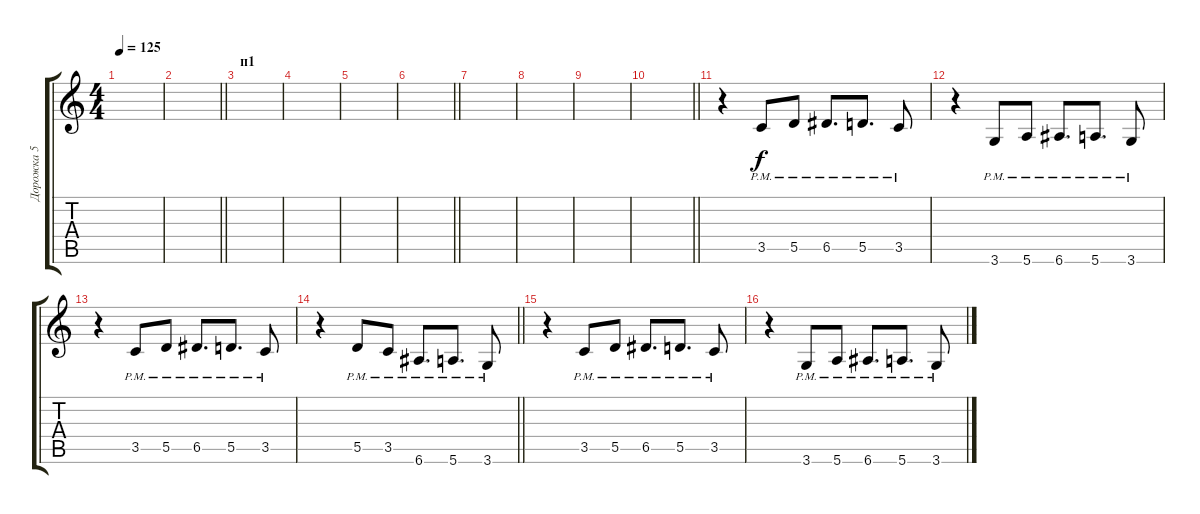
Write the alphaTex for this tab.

\track ("Дорожка 5" "Дорожка 5") {instrument overdrivenguitar}
\staff {score tabs}
\tuning (E4 B3 G3 D3 A2 E2) {hide}
\ts (4 4)
\tempo 125
\clef g2
\ks c
|
\barLineRight lightlight
|
\section ("" "п1")
|
|
|
\barLineRight lightlight
|
|
|
|
\barLineRight lightlight
|
r.4 3.5{pm}.8 5.5{pm}.8 6.5{pm}.8{d} 5.5{pm}.8{d} 3.5{pm}.8 |
r.4 3.6{pm}.8 5.6{pm}.8 6.6{pm}.8{d} 5.6{pm}.8{d} 3.6{pm}.8 |
r.4 3.5{pm}.8 5.5{pm}.8 6.5{pm}.8{d} 5.5{pm}.8{d} 3.5{pm}.8 |
\barLineRight lightlight
r.4 5.5{pm}.8 3.5{pm}.8 6.6{pm}.8{d} 5.6{pm}.8{d} 3.6{pm}.8 |
r.4 3.5{pm}.8 5.5{pm}.8 6.5{pm}.8{d} 5.5{pm}.8{d} 3.5{pm}.8 |
r.4 3.6{pm}.8 5.6{pm}.8 6.6{pm}.8{d} 5.6{pm}.8{d} 3.6{pm}.8
